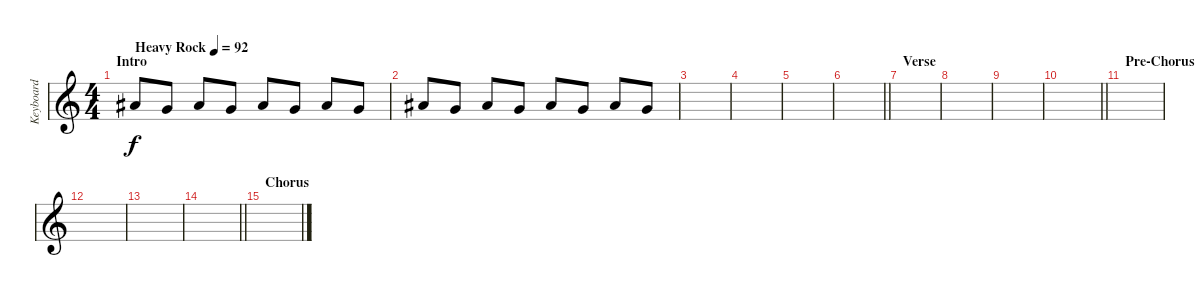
\track ("Keyboard" "Keyboard") {instrument synthstrings1}
\staff {score}
\tuning (D4 A3 F3 C3 G2 C2) {hide}
\ts (4 4)
\section ("" "Intro")
\tempo (92 "Heavy Rock")
\clef g2
\ks c
13.2.8{dy f volume 10 instrument synthstrings1} 10.2.8 13.2.8 10.2.8 13.2.8 10.2.8 13.2.8 10.2.8 |
13.2.8 10.2.8 13.2.8 10.2.8 13.2.8 10.2.8 13.2.8 10.2.8 |
|
|
|
\barLineRight lightlight
|
\section ("" "Verse")
|
|
|
\barLineRight lightlight
|
\section ("" "Pre-Chorus")
|
|
|
\barLineRight lightlight
|
\section ("" "Chorus")
